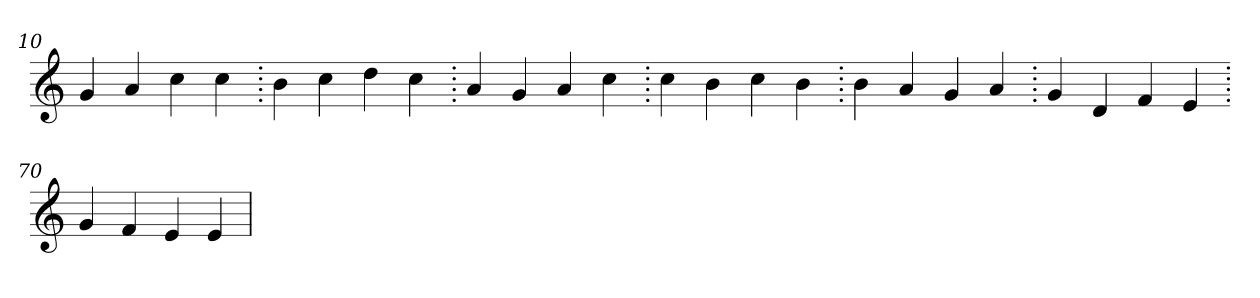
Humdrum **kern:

**kern
*part1
*staff1
*clefG2
=10.
4g
4a
4cc
4cc
=20.
4b
4cc
4dd
4cc
=30.
4a
4g
4a
4cc
=40.
4cc
4b
4cc
4b
=50.
4b
4a
4g
4a
=60.
4g
4d
4f
4e
=70.
4g
4f
4e
4e
=
*-
